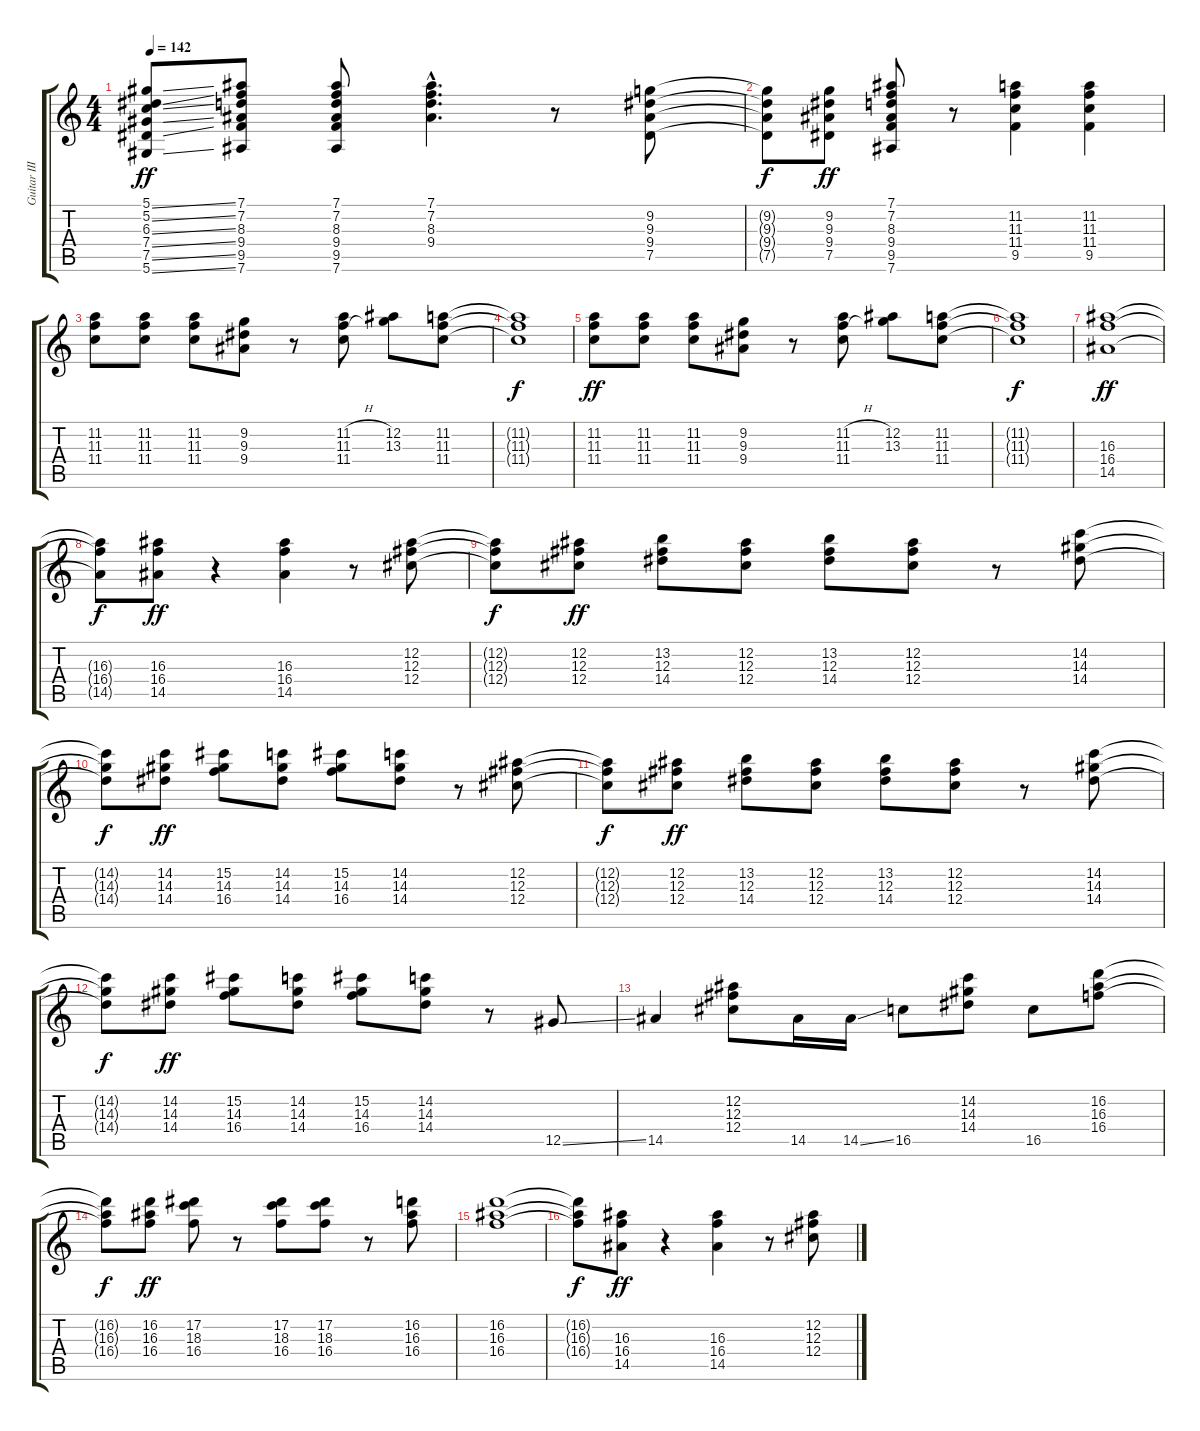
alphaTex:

\track ("Guitar III" "Guitar III") {instrument acousticguitarsteel}
\staff {score tabs}
\tuning (Eb4 Bb3 Gb3 Db3 Ab2 Eb2) {hide}
\ts (4 4)
\tempo 142
\clef g2
\ks c
(5.1{ss} 5.2{ss} 6.3{ss} 7.4{ss} 7.5{ss} 5.6{ss}).8{dy ff} (7.1 7.2 8.3 9.4 9.5 7.6).8 (7.1 7.2 8.3 9.4 9.5 7.6).8 (7.1{hac} 7.2{hac} 8.3{hac} 9.4{hac}).4{d} r.8 (9.2 9.3 9.4 7.5).8 |
(9.2{t} 9.3{t} 9.4{t} 7.5{t}).8{dy f} (9.2 9.3 9.4 7.5).8{dy ff} (7.1 7.2 8.3 9.4 9.5 7.6).8 r.8 (11.2 11.3 11.4 9.5).4 (11.2 11.3 11.4 9.5).4 |
(11.2 11.3 11.4).8 (11.2 11.3 11.4).8 (11.2 11.3 11.4).8 (9.2 9.3 9.4).8 r.8 (11.2{h} 11.3{h} 11.4).8 (12.2 13.3).8 (11.2 11.3 11.4).8 |
(11.2{t} 11.3{t} 11.4{t}).1{dy f} |
(11.2 11.3 11.4).8{dy ff} (11.2 11.3 11.4).8 (11.2 11.3 11.4).8 (9.2 9.3 9.4).8 r.8 (11.2{h} 11.3{h} 11.4).8 (12.2 13.3).8 (11.2 11.3 11.4).8 |
(11.2{t} 11.3{t} 11.4{t}).1{dy f} |
(16.3 16.4 14.5).1{dy ff} |
(16.3{t} 16.4{t} 14.5{t}).8{dy f} (16.3 16.4 14.5).8{dy ff} r.4 (16.3 16.4 14.5).4 r.8 (12.2 12.3 12.4).8 |
(12.2{t} 12.3{t} 12.4{t}).8{dy f} (12.2 12.3 12.4).8{dy ff} (13.2 12.3 14.4).8 (12.2 12.3 12.4).8 (13.2 12.3 14.4).8 (12.2 12.3 12.4).8 r.8 (14.2 14.3 14.4).8 |
(14.2{t} 14.3{t} 14.4{t}).8{dy f} (14.2 14.3 14.4).8{dy ff} (15.2 14.3 16.4).8 (14.2 14.3 14.4).8 (15.2 14.3 16.4).8 (14.2 14.3 14.4).8 r.8 (12.2 12.3 12.4).8 |
(12.2{t} 12.3{t} 12.4{t}).8{dy f} (12.2 12.3 12.4).8{dy ff} (13.2 12.3 14.4).8 (12.2 12.3 12.4).8 (13.2 12.3 14.4).8 (12.2 12.3 12.4).8 r.8 (14.2 14.3 14.4).8 |
(14.2{t} 14.3{t} 14.4{t}).8{dy f} (14.2 14.3 14.4).8{dy ff} (15.2 14.3 16.4).8 (14.2 14.3 14.4).8 (15.2 14.3 16.4).8 (14.2 14.3 14.4).8 r.8 12.5{ss}.8 |
14.5.4 (12.2 12.3 12.4).8 14.5.16 14.5{ss}.16 16.5.8 (14.2 14.3 14.4).8 16.5.8 (16.2 16.3 16.4).8 |
(16.2{t} 16.3{t} 16.4{t}).8{dy f} (16.2 16.3 16.4).8{dy ff} (17.2 18.3 16.4).8 r.8 (17.2 18.3 16.4).8 (17.2 18.3 16.4).8 r.8 (16.2 16.3 16.4).8 |
(16.2 16.3 16.4).1 |
(16.2{t} 16.3{t} 16.4{t}).8{dy f} (16.3 16.4 14.5).8{dy ff} r.4 (16.3 16.4 14.5).4 r.8 (12.2 12.3 12.4).8
